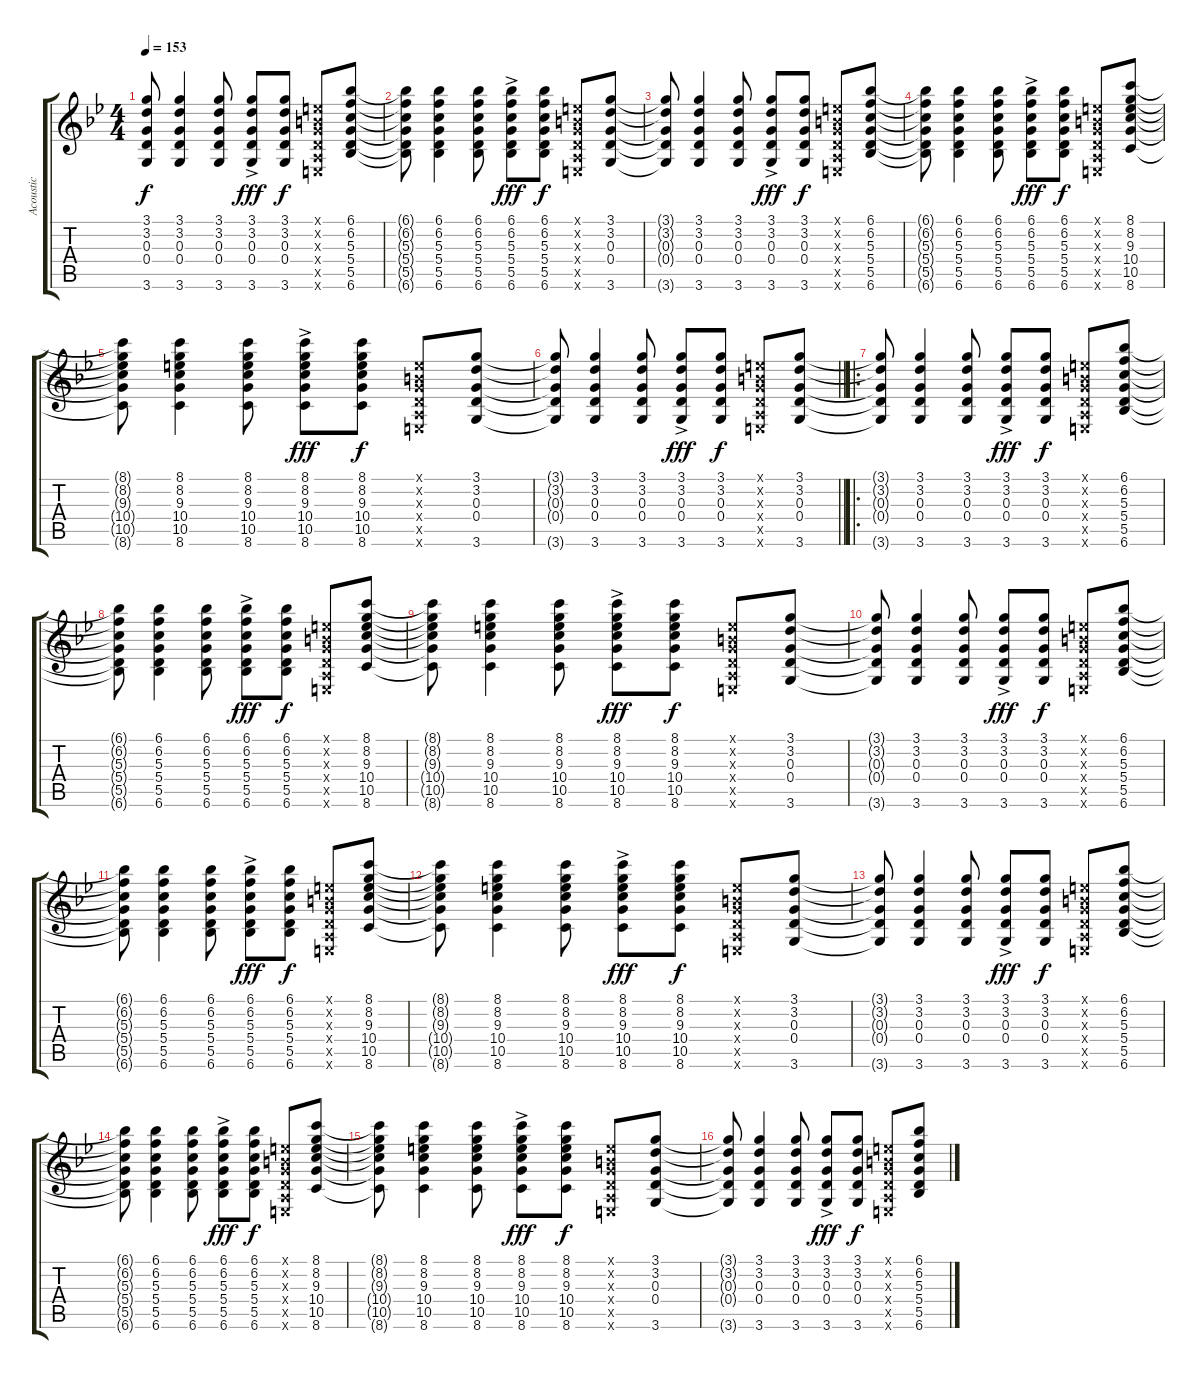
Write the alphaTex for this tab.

\track ("Acoustic" "Acoustic") {instrument acousticguitarnylon}
\staff {score tabs}
\tuning (E4 B3 G3 D3 A2 E2) {hide}
\ts (4 4)
\tempo 153
\clef g2
\ks bb
(3.1{t} 3.2{t} 0.3{t} 0.4{t} 3.6{t}).8{dy f} (3.1 3.2 0.3 0.4 3.6).4 (3.1 3.2 0.3 0.4 3.6).8 (3.1{ac} 3.2 0.3 0.4 3.6).8{dy fff} (3.1 3.2 0.3 0.4 3.6).8{dy f} (0.1{x} 0.2{x} 0.3{x} 0.4{x} 0.5{x} 0.6{x}).8 (6.1 6.2 5.3 5.4 5.5 6.6).8 |
(6.1{t} 6.2{t} 5.3{t} 5.4{t} 5.5{t} 6.6{t}).8 (6.1 6.2 5.3 5.4 5.5 6.6).4 (6.1 6.2 5.3 5.4 5.5 6.6).8 (6.1{ac} 6.2 5.3 5.4 5.5 6.6).8{dy fff} (6.1 6.2 5.3 5.4 5.5 6.6).8{dy f} (0.1{x} 0.2{x} 0.3{x} 0.4{x} 0.5{x} 0.6{x}).8 (3.1 3.2 0.3 0.4 3.6).8 |
(3.1{t} 3.2{t} 0.3{t} 0.4{t} 3.6{t}).8 (3.1 3.2 0.3 0.4 3.6).4 (3.1 3.2 0.3 0.4 3.6).8 (3.1{ac} 3.2 0.3 0.4 3.6).8{dy fff} (3.1 3.2 0.3 0.4 3.6).8{dy f} (0.1{x} 0.2{x} 0.3{x} 0.4{x} 0.5{x} 0.6{x}).8 (6.1 6.2 5.3 5.4 5.5 6.6).8 |
(6.1{t} 6.2{t} 5.3{t} 5.4{t} 5.5{t} 6.6{t}).8 (6.1 6.2 5.3 5.4 5.5 6.6).4 (6.1 6.2 5.3 5.4 5.5 6.6).8 (6.1{ac} 6.2 5.3 5.4 5.5 6.6).8{dy fff} (6.1 6.2 5.3 5.4 5.5 6.6).8{dy f} (0.1{x} 0.2{x} 0.3{x} 0.4{x} 0.5{x} 0.6{x}).8 (8.1 8.2 9.3 10.4 10.5 8.6).8 |
(8.1{t} 8.2{t} 9.3{t} 10.4{t} 10.5{t} 8.6{t}).8 (8.1 8.2 9.3 10.4 10.5 8.6).4 (8.1 8.2 9.3 10.4 10.5 8.6).8 (8.1{ac} 8.2 9.3 10.4 10.5 8.6).8{dy fff} (8.1 8.2 9.3 10.4 10.5 8.6).8{dy f} (0.1{x} 0.2{x} 0.3{x} 0.4{x} 0.5{x} 0.6{x}).8 (3.1 3.2 0.3 0.4 3.6).8 |
\barLineRight lightlight
(3.1{t} 3.2{t} 0.3{t} 0.4{t} 3.6{t}).8 (3.1 3.2 0.3 0.4 3.6).4 (3.1 3.2 0.3 0.4 3.6).8 (3.1{ac} 3.2 0.3 0.4 3.6).8{dy fff} (3.1 3.2 0.3 0.4 3.6).8{dy f} (0.1{x} 0.2{x} 0.3{x} 0.4{x} 0.5{x} 0.6{x}).8 (3.1 3.2 0.3 0.4 3.6).8 |
\ro
(3.1{t} 3.2{t} 0.3{t} 0.4{t} 3.6{t}).8 (3.1 3.2 0.3 0.4 3.6).4 (3.1 3.2 0.3 0.4 3.6).8 (3.1{ac} 3.2 0.3 0.4 3.6).8{dy fff} (3.1 3.2 0.3 0.4 3.6).8{dy f} (0.1{x} 0.2{x} 0.3{x} 0.4{x} 0.5{x} 0.6{x}).8 (6.1 6.2 5.3 5.4 5.5 6.6).8 |
(6.1{t} 6.2{t} 5.3{t} 5.4{t} 5.5{t} 6.6{t}).8 (6.1 6.2 5.3 5.4 5.5 6.6).4 (6.1 6.2 5.3 5.4 5.5 6.6).8 (6.1{ac} 6.2 5.3 5.4 5.5 6.6).8{dy fff} (6.1 6.2 5.3 5.4 5.5 6.6).8{dy f} (0.1{x} 0.2{x} 0.3{x} 0.4{x} 0.5{x} 0.6{x}).8 (8.1 8.2 9.3 10.4 10.5 8.6).8 |
(8.1{t} 8.2{t} 9.3{t} 10.4{t} 10.5{t} 8.6{t}).8 (8.1 8.2 9.3 10.4 10.5 8.6).4 (8.1 8.2 9.3 10.4 10.5 8.6).8 (8.1{ac} 8.2 9.3 10.4 10.5 8.6).8{dy fff} (8.1 8.2 9.3 10.4 10.5 8.6).8{dy f} (0.1{x} 0.2{x} 0.3{x} 0.4{x} 0.5{x} 0.6{x}).8 (3.1 3.2 0.3 0.4 3.6).8 |
(3.1{t} 3.2{t} 0.3{t} 0.4{t} 3.6{t}).8 (3.1 3.2 0.3 0.4 3.6).4 (3.1 3.2 0.3 0.4 3.6).8 (3.1{ac} 3.2 0.3 0.4 3.6).8{dy fff} (3.1 3.2 0.3 0.4 3.6).8{dy f} (0.1{x} 0.2{x} 0.3{x} 0.4{x} 0.5{x} 0.6{x}).8 (6.1 6.2 5.3 5.4 5.5 6.6).8 |
(6.1{t} 6.2{t} 5.3{t} 5.4{t} 5.5{t} 6.6{t}).8 (6.1 6.2 5.3 5.4 5.5 6.6).4 (6.1 6.2 5.3 5.4 5.5 6.6).8 (6.1{ac} 6.2 5.3 5.4 5.5 6.6).8{dy fff} (6.1 6.2 5.3 5.4 5.5 6.6).8{dy f} (0.1{x} 0.2{x} 0.3{x} 0.4{x} 0.5{x} 0.6{x}).8 (8.1 8.2 9.3 10.4 10.5 8.6).8 |
(8.1{t} 8.2{t} 9.3{t} 10.4{t} 10.5{t} 8.6{t}).8 (8.1 8.2 9.3 10.4 10.5 8.6).4 (8.1 8.2 9.3 10.4 10.5 8.6).8 (8.1{ac} 8.2 9.3 10.4 10.5 8.6).8{dy fff} (8.1 8.2 9.3 10.4 10.5 8.6).8{dy f} (0.1{x} 0.2{x} 0.3{x} 0.4{x} 0.5{x} 0.6{x}).8 (3.1 3.2 0.3 0.4 3.6).8 |
(3.1{t} 3.2{t} 0.3{t} 0.4{t} 3.6{t}).8 (3.1 3.2 0.3 0.4 3.6).4 (3.1 3.2 0.3 0.4 3.6).8 (3.1{ac} 3.2 0.3 0.4 3.6).8{dy fff} (3.1 3.2 0.3 0.4 3.6).8{dy f} (0.1{x} 0.2{x} 0.3{x} 0.4{x} 0.5{x} 0.6{x}).8 (6.1 6.2 5.3 5.4 5.5 6.6).8 |
(6.1{t} 6.2{t} 5.3{t} 5.4{t} 5.5{t} 6.6{t}).8 (6.1 6.2 5.3 5.4 5.5 6.6).4 (6.1 6.2 5.3 5.4 5.5 6.6).8 (6.1{ac} 6.2 5.3 5.4 5.5 6.6).8{dy fff} (6.1 6.2 5.3 5.4 5.5 6.6).8{dy f} (0.1{x} 0.2{x} 0.3{x} 0.4{x} 0.5{x} 0.6{x}).8 (8.1 8.2 9.3 10.4 10.5 8.6).8 |
(8.1{t} 8.2{t} 9.3{t} 10.4{t} 10.5{t} 8.6{t}).8 (8.1 8.2 9.3 10.4 10.5 8.6).4 (8.1 8.2 9.3 10.4 10.5 8.6).8 (8.1{ac} 8.2 9.3 10.4 10.5 8.6).8{dy fff} (8.1 8.2 9.3 10.4 10.5 8.6).8{dy f} (0.1{x} 0.2{x} 0.3{x} 0.4{x} 0.5{x} 0.6{x}).8 (3.1 3.2 0.3 0.4 3.6).8 |
(3.1{t} 3.2{t} 0.3{t} 0.4{t} 3.6{t}).8 (3.1 3.2 0.3 0.4 3.6).4 (3.1 3.2 0.3 0.4 3.6).8 (3.1{ac} 3.2 0.3 0.4 3.6).8{dy fff} (3.1 3.2 0.3 0.4 3.6).8{dy f} (0.1{x} 0.2{x} 0.3{x} 0.4{x} 0.5{x} 0.6{x}).8 (6.1 6.2 5.3 5.4 5.5 6.6).8
